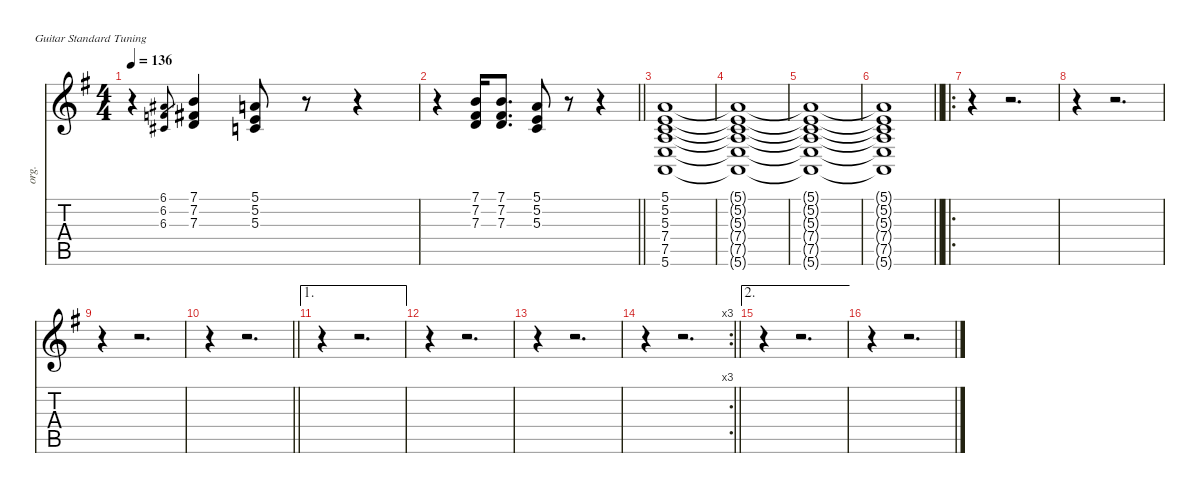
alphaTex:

\defaultSystemsLayout 4
\hideDynamics
\bracketExtendMode nobrackets
\otherSystemsTrackNameOrientation horizontal
\track ("Orgue" "org.") {instrument drawbarorgan}
\staff {score tabs}
\tuning (E4 B3 G3 D3 A2 E2)
\ts (4 4)
\tempo 136
\clef g2
\ks g
r.4{dy f beam Down} (6.1{acc #} 6.2{acc forcenatural} 6.3{acc #}).8{gr dy mf beam Up} (7.1{acc forcenatural} 7.2{acc #} 7.3{acc forcenatural}).4{dy f beam Up} (5.1{acc forcenatural} 5.2{acc forcenatural} 5.3{acc forcenatural}).8{beam Up} r.8{beam Up} r.4{beam Up} |
\barLineRight lightlight
r.4{beam Down} (7.1{acc forcenatural} 7.2{acc #} 7.3{acc forcenatural}).16{beam Up} (7.1{acc forcenatural} 7.2{acc #} 7.3{acc forcenatural}).8{d beam Up} (5.1{acc forcenatural} 5.2{acc forcenatural} 5.3{acc forcenatural}).8{beam Up} r.8{beam Up} r.4{beam Up} |
(5.1{acc forcenatural} 5.2{acc forcenatural} 5.3{acc forcenatural} 7.4{acc forcenatural} 7.5{acc forcenatural} 5.6{acc forcenatural}).1{beam Up} |
(5.1{t acc forcenatural} 5.2{t acc forcenatural} 5.3{t acc forcenatural} 7.4{t acc forcenatural} 7.5{t acc forcenatural} 5.6{t acc forcenatural}).1{beam Up} |
(5.1{t acc forcenatural} 5.2{t acc forcenatural} 5.3{t acc forcenatural} 7.4{t acc forcenatural} 7.5{t acc forcenatural} 5.6{t acc forcenatural}).1{beam Up} |
\barLineRight lightlight
(5.1{t acc forcenatural} 5.2{t acc forcenatural} 5.3{t acc forcenatural} 7.4{t acc forcenatural} 7.5{t acc forcenatural} 5.6{t acc forcenatural}).1{beam Up} |
\ro
r.4{beam Down} r.2{d beam Down} |
r.4{beam Down} r.2{d beam Down} |
r.4{beam Down} r.2{d beam Down} |
\barLineRight lightlight
r.4{beam Down} r.2{d beam Down} |
\ae 1
r.4{beam Down} r.2{d beam Down} |
r.4{beam Down} r.2{d beam Down} |
r.4{beam Down} r.2{d beam Down} |
\rc 3
\barLineRight lightlight
r.4{beam Down} r.2{d beam Down} |
\ae 2
r.4{beam Down} r.2{d beam Down} |
r.4{beam Down} r.2{d beam Down}
